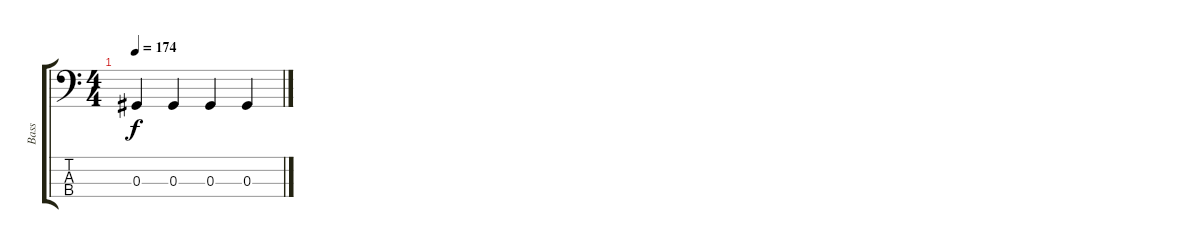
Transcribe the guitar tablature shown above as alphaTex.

\track ("Bass" "Bass") {instrument electricbasspick}
\staff {score tabs}
\tuning (Gb2 Db2 Ab1 Eb1) {hide}
\ts (4 4)
\tempo 174
\clef f4
\ks c
0.3.4{dy f} 0.3.4 0.3.4 0.3.4
